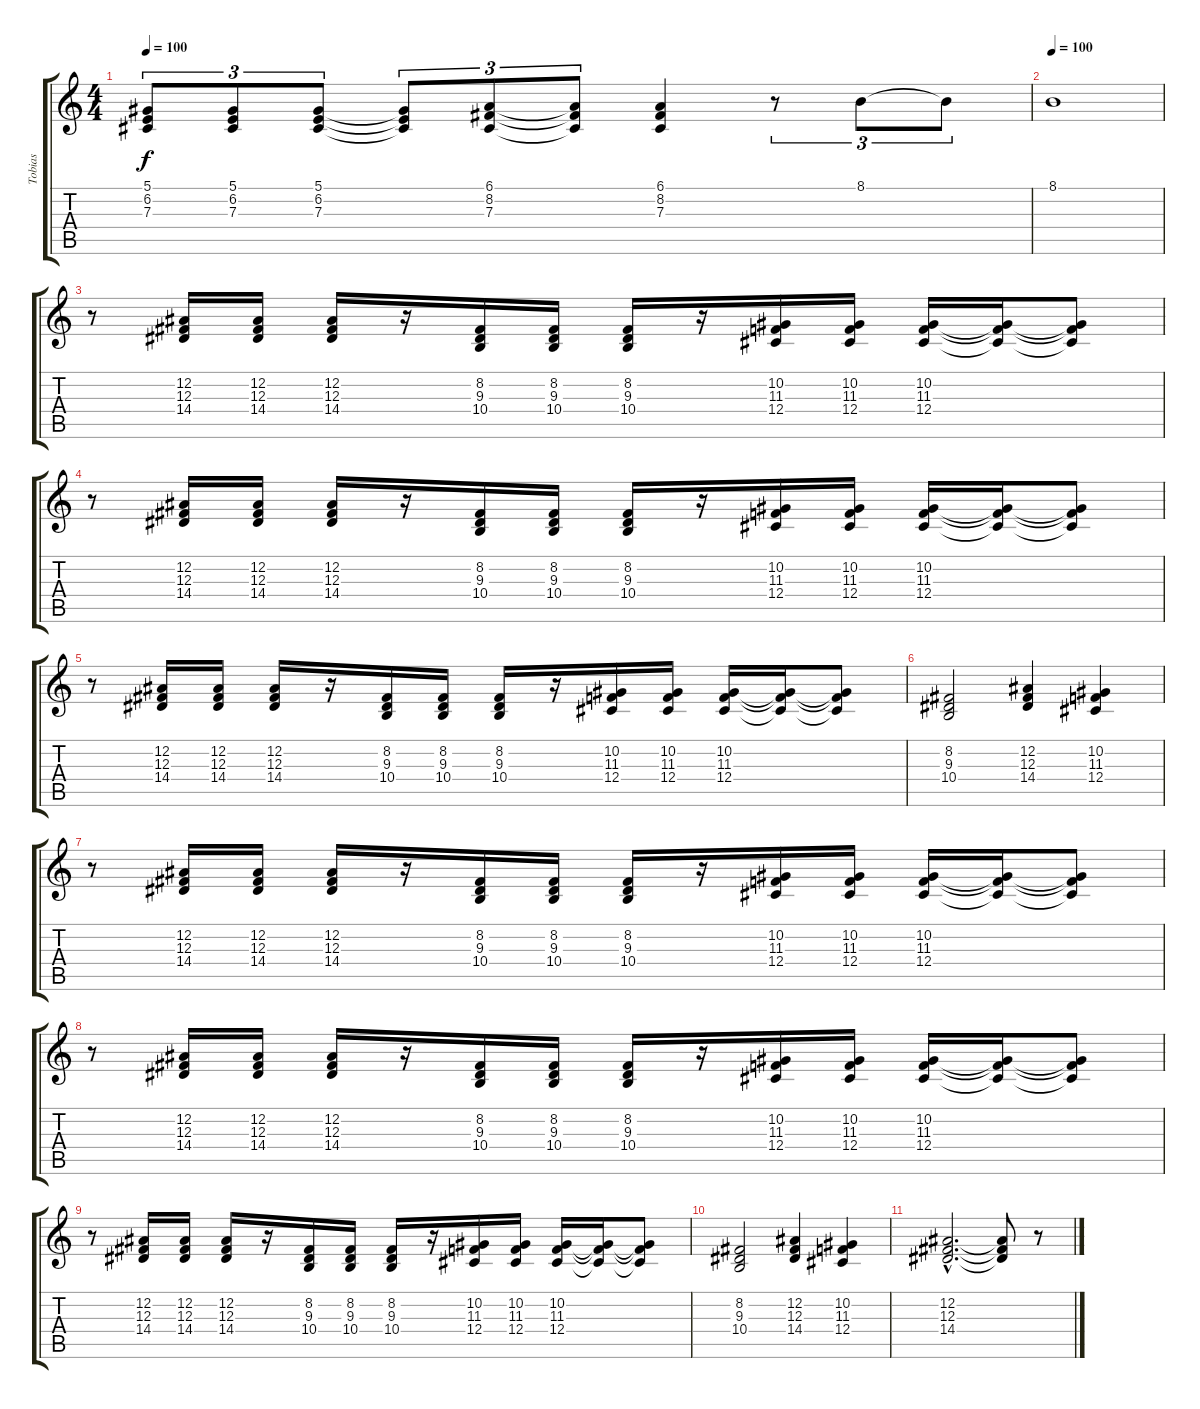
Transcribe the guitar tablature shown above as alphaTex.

\track ("Tobias" "Tobias") {instrument stringensemble1}
\staff {score tabs}
\tuning (Eb4 Bb3 Gb3 Db3 Ab2 Eb2) {hide}
\ts (4 4)
\tempo 100
\tempo 130
\tempo 100
\clef g2
\ks c
(5.1 6.2 7.3).8{tu (3 2) dy f instrument choiraahs} (5.1 6.2 7.3).8{tu (3 2)} (5.1 6.2 7.3).8{tu (3 2)} (5.1{t} 6.2{t} 7.3{t}).8{tu (3 2)} (6.1 8.2 7.3).8{tu (3 2)} (6.1{t} 8.2{t} 7.3{t}).8{tu (3 2)} (6.1 8.2 7.3).4 r.8{tu (3 2)} 8.1.8{tu (3 2)} 8.1{t}.8{tu (3 2)} |
\tempo 100
8.1.1 |
r.8 (12.2 12.3 14.4).16{instrument stringensemble1} (12.2 12.3 14.4).16 (12.2 12.3 14.4).16 r.16 (8.2 9.3 10.4).16 (8.2 9.3 10.4).16 (8.2 9.3 10.4).16 r.16 (10.2 11.3 12.4).16 (10.2 11.3 12.4).16 (10.2 11.3 12.4).16 (10.2{t} 11.3{t} 12.4{t}).16 (10.2{t} 11.3{t} 12.4{t}).8 |
r.8 (12.2 12.3 14.4).16 (12.2 12.3 14.4).16 (12.2 12.3 14.4).16 r.16 (8.2 9.3 10.4).16 (8.2 9.3 10.4).16 (8.2 9.3 10.4).16 r.16 (10.2 11.3 12.4).16 (10.2 11.3 12.4).16 (10.2 11.3 12.4).16 (10.2{t} 11.3{t} 12.4{t}).16 (10.2{t} 11.3{t} 12.4{t}).8 |
r.8 (12.2 12.3 14.4).16 (12.2 12.3 14.4).16 (12.2 12.3 14.4).16 r.16 (8.2 9.3 10.4).16 (8.2 9.3 10.4).16 (8.2 9.3 10.4).16 r.16 (10.2 11.3 12.4).16 (10.2 11.3 12.4).16 (10.2 11.3 12.4).16 (10.2{t} 11.3{t} 12.4{t}).16 (10.2{t} 11.3{t} 12.4{t}).8 |
(8.2 9.3 10.4).2 (12.2 12.3 14.4).4 (10.2 11.3 12.4).4 |
r.8 (12.2 12.3 14.4).16 (12.2 12.3 14.4).16 (12.2 12.3 14.4).16 r.16 (8.2 9.3 10.4).16 (8.2 9.3 10.4).16 (8.2 9.3 10.4).16 r.16 (10.2 11.3 12.4).16 (10.2 11.3 12.4).16 (10.2 11.3 12.4).16 (10.2{t} 11.3{t} 12.4{t}).16 (10.2{t} 11.3{t} 12.4{t}).8 |
r.8 (12.2 12.3 14.4).16 (12.2 12.3 14.4).16 (12.2 12.3 14.4).16 r.16 (8.2 9.3 10.4).16 (8.2 9.3 10.4).16 (8.2 9.3 10.4).16 r.16 (10.2 11.3 12.4).16 (10.2 11.3 12.4).16 (10.2 11.3 12.4).16 (10.2{t} 11.3{t} 12.4{t}).16 (10.2{t} 11.3{t} 12.4{t}).8 |
r.8 (12.2 12.3 14.4).16 (12.2 12.3 14.4).16 (12.2 12.3 14.4).16 r.16 (8.2 9.3 10.4).16 (8.2 9.3 10.4).16 (8.2 9.3 10.4).16 r.16 (10.2 11.3 12.4).16 (10.2 11.3 12.4).16 (10.2 11.3 12.4).16 (10.2{t} 11.3{t} 12.4{t}).16 (10.2{t} 11.3{t} 12.4{t}).8 |
(8.2 9.3 10.4).2 (12.2 12.3 14.4).4 (10.2 11.3 12.4).4 |
(12.2{hac} 12.3{hac} 14.4{hac}).2{d} (12.2{t} 12.3{t} 14.4{t}).8 r.8
